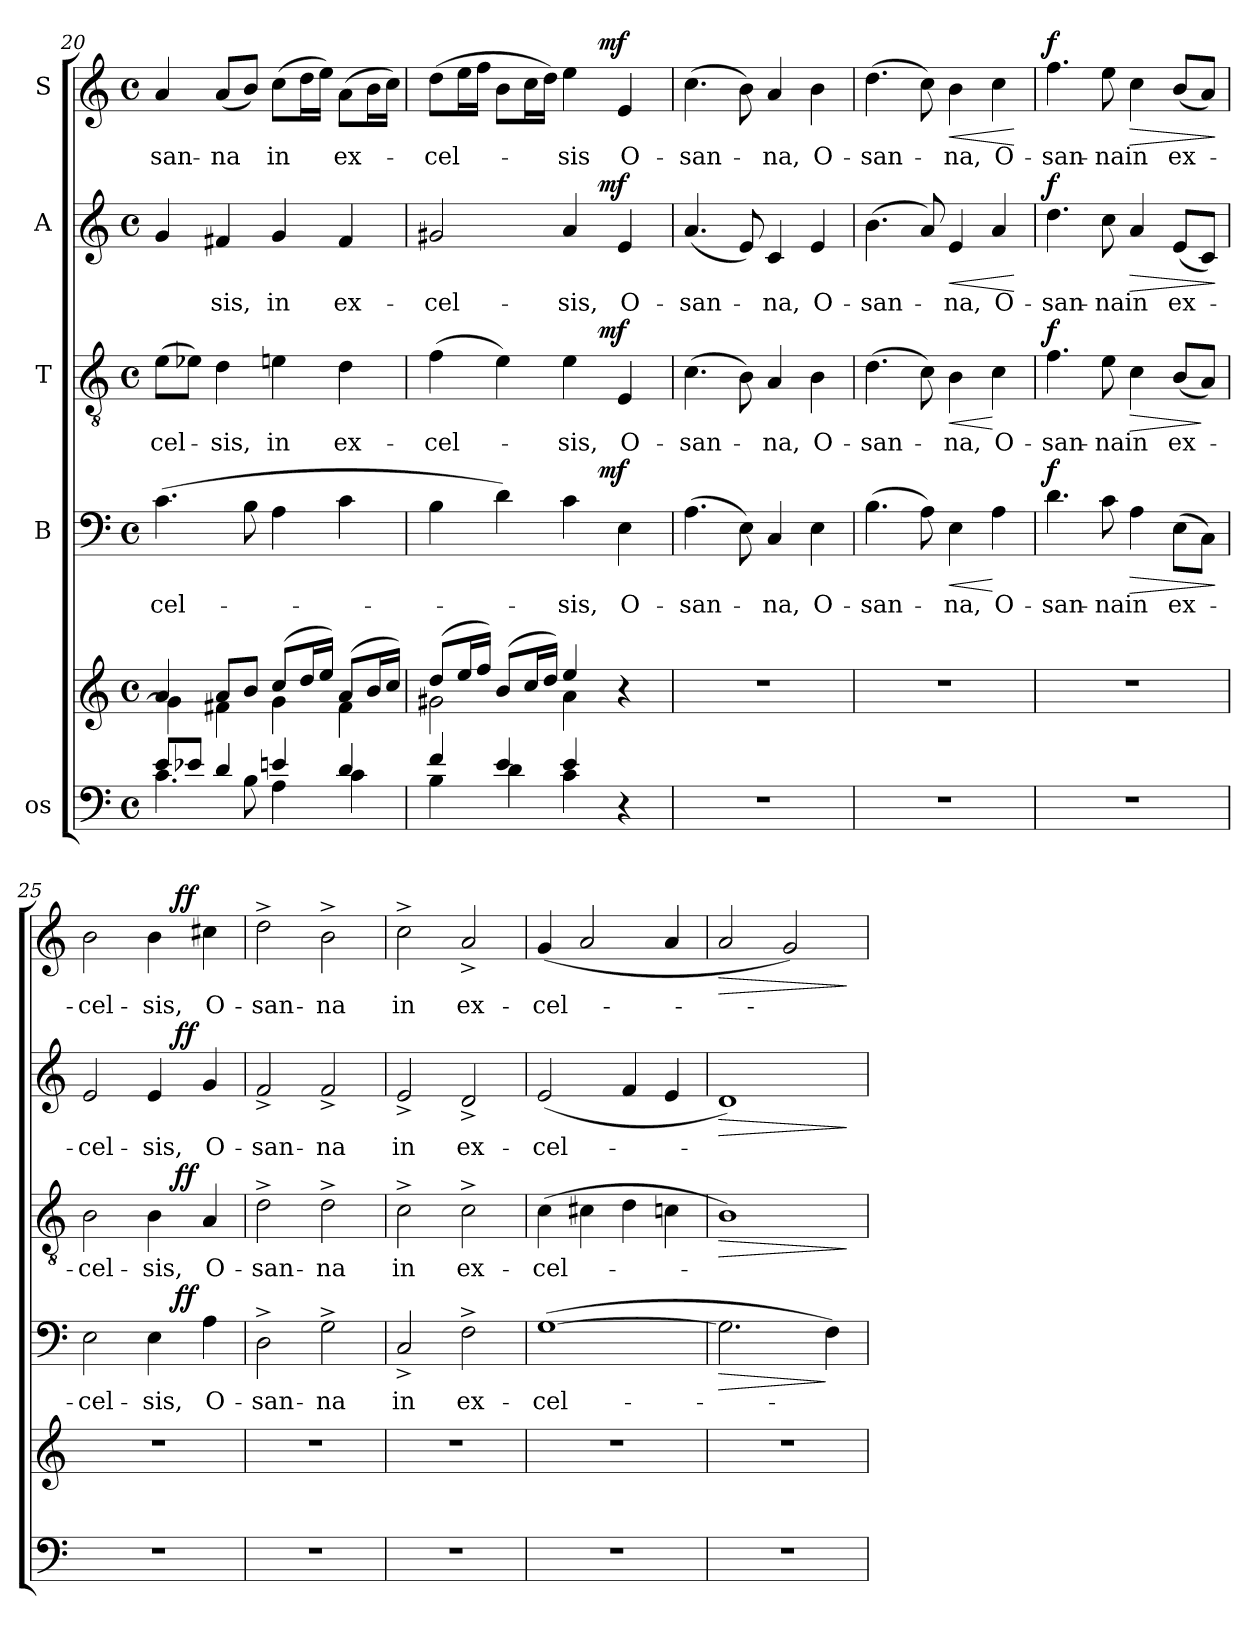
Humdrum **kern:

**kern	**kern	**kern	**text	**dynam	**kern	**text	**dynam	**kern	**text	**dynam	**kern	**text	**dynam
*part5	*part5	*part4	*part4	*part4	*part3	*part3	*part3	*part2	*part2	*part2	*part1	*part1	*part1
*staff6	*staff5	*staff4	*staff4	*staff4	*staff3	*staff3	*staff3	*staff2	*staff2	*staff2	*staff1	*staff1	*staff1
*I"os	*	*I"B	*	*	*I"T	*	*	*I"A	*	*	*I"S	*	*
*clefF4	*clefG2	*clefF4	*	*	*clefGv2	*	*	*clefG2	*	*	*clefG2	*	*
*k[]	*k[]	*k[]	*	*	*k[]	*	*	*k[]	*	*	*k[]	*	*
*C:	*C:	*C:	*	*	*C:	*	*	*C:	*	*	*C:	*	*
*M4/4	*M4/4	*M4/4	*	*	*M4/4	*	*	*M4/4	*	*	*M4/4	*	*
*met(c)	*met(c)	*met(c)	*	*	*met(c)	*	*	*met(c)	*	*	*met(c)	*	*
=20	=20	=20	=20	=20	=20	=20	=20	=20	=20	=20	=20	=20	=20
*^	*^	*	*	*	*	*	*	*	*	*	*	*	*
8e/L	4.c\	4a/	4g\]	(4.c\	-cel-	.	(8e\L	-cel-	.	4g/	.	.	4a/	-san-	.
8e-X/J	.	.	.	.	.	.	8e-X\J)	.	.	.	.	.	.	.	.
4d/	.	8a/L	4f#X\	.	.	.	4d\	-sis,	.	4f#X/	-sis,	.	(8a/L	-na	.
.	8B\	8b/J	.	8B\	.	.	.	.	.	.	.	.	8b/J)	.	.
4en/	4A\	(8cc/L	4g\	4A\	.	.	4en\	in	.	4g/	in	.	(8cc\L	in	.
.	.	16dd/L	.	.	.	.	.	.	.	.	.	.	16dd\L	.	.
.	.	16ee/JJ)	.	.	.	.	.	.	.	.	.	.	16ee\JJ)	.	.
4d/	4c\	(8a/L	4f#\	4c\	.	.	4d\	ex-	.	4f#/	ex-	.	(8a\L	ex-	.
.	.	16b/L	.	.	.	.	.	.	.	.	.	.	16b\L	.	.
.	.	16cc/JJ)	.	.	.	.	.	.	.	.	.	.	16cc\JJ)	.	.
=21	=21	=21	=21	=21	=21	=21	=21	=21	=21	=21	=21	=21	=21	=21	=21
*	*	*	*	*^	*	*	*^	*	*	*^	*	*	*^	*	*
4f/	4B\	(8dd/L	2g#X\	4B\	2ryy	.	.	(4f\	2ryy	-cel-	.	2g#X/	2ryy	-cel-	.	(8dd\L	2ryy	-cel-	.
.	.	16ee/L	.	.	.	.	.	.	.	.	.	.	.	.	.	16ee\L	.	.	.
.	.	16ff/JJ)	.	.	.	.	.	.	.	.	.	.	.	.	.	16ff\JJ	.	.	.
4e/	4d\	(8b/L	.	4d\)	.	.	.	4e\)	.	.	.	.	.	.	.	8b\L	.	.	.
.	.	16cc/L	.	.	.	.	.	.	.	.	.	.	.	.	.	16cc\L	.	.	.
.	.	16dd/JJ)	.	.	.	.	.	.	.	.	.	.	.	.	.	16dd\JJ)	.	.	.
4e/	4c\	4ee/	4a\	4c\	8.ryy	-sis,	.	4e\	8.ryy	-sis,	.	4a/	8.ryy	-sis,	.	4ee\	8.ryy	-sis	.
!	!	!	!	!	!	!	!LO:DY:a	!	!	!	!LO:DY:a	!	!	!	!LO:DY:a	!	!	!	!LO:DY:a
.	.	.	.	.	4ryy	.	mf	.	4ryy	.	mf	.	4ryy	.	mf	.	4ryy	.	mf
4r	4ryy	4r	4ryy	4E\	.	O-	.	4E/	.	O-	.	4e/	.	O-	.	4e/	.	O-	.
.	.	.	.	.	16ryy	.	.	.	16ryy	.	.	.	16ryy	.	.	.	16ryy	.	.
!!LO:PB:g=z
=22	=22	=22	=22	=22	=22	=22	=22	=22	=22	=22	=22	=22	=22	=22	=22	=22	=22	=22	=22
!	!	!	!	!	!	!	!	!	!	!	!	!	!	!	!	!LO:TX:a:i:t=marc.	!	!	!
!	!	!	!	!	!	!	!	!	!	!	!	!LO:TX:a:i:t=marc.	!	!	!	!	!	!	!
!	!	!	!	!	!	!	!	!LO:TX:a:i:t=marc.	!	!	!	!	!	!	!	!	!	!	!
!	!	!	!	!LO:TX:a:i:t=marc.	!	!	!	!	!	!	!	!	!	!	!	!	!	!	!
*v	*v	*	*	*v	*v	*	*	*v	*v	*	*	*v	*v	*	*	*v	*v	*	*
*	*v	*v	*	*	*	*	*	*	*	*	*	*	*	*
1r	1r	(4.A\	-san-	.	(4.c\	-san-	.	(4.a/	-san-	.	(4.cc\	-san-	.
.	.	8E\)	.	.	8B\)	.	.	8e/)	.	.	8b\)	.	.
.	.	4C/	-na,	.	4A/	-na,	.	4c/	-na,	.	4a/	-na,	.
.	.	4E\	O-	.	4B\	O-	.	4e/	O-	.	4b\	O-	.
=23	=23	=23	=23	=23	=23	=23	=23	=23	=23	=23	=23	=23	=23
1r	1r	(4.B\	-san-	.	(4.d\	-san-	.	(4.b\	-san-	.	(4.dd\	-san-	.
.	.	8A\)	.	.	8c\)	.	.	8a/)	.	.	8cc\)	.	.
!	!	!	!	!LO:HP:b	!	!	!LO:HP:b	!	!	!LO:HP:b	!	!	!LO:HP:b
.	.	4E\	-na,	<	4B\	-na,	<	4e/	-na,	<	4b\	-na,	<
.	.	4A\	O-	[	4c\	O-	[	4a/	O-	.	4cc\	O-	.
.	.	.	.	.	.	.	.	.	.	[	.	.	[
=24	=24	=24	=24	=24	=24	=24	=24	=24	=24	=24	=24	=24	=24
!	!	!	!	!LO:DY:a	!	!	!LO:DY:a	!	!	!LO:DY:a	!	!	!LO:DY:a
1r	1r	4.d\	-san-	f	4.f\	-san-	f	4.dd\	-san-	f	4.ff\	-san-	f
.	.	8c\	-na	.	8e\	-na	.	8cc\	-na	.	8ee\	-na	.
!	!	!	!	!LO:HP:b	!	!	!LO:HP:b	!	!	!LO:HP:b	!	!	!LO:HP:b
.	.	4A\	in	>	4c\	in	>	4a/	in	>	4cc\	in	>
.	.	(8E\L	ex-	.	(8B/L	ex-	.	(8e/L	ex-	.	(8b/L	ex-	.
.	.	8C\J)	.	.	8A/J)	.	]	8c/J)	.	.	8a/J)	.	.
.	.	.	.	]	.	.	.	.	.	]	.	.	]
=25	=25	=25	=25	=25	=25	=25	=25	=25	=25	=25	=25	=25	=25
*	*	*^	*	*	*^	*	*	*^	*	*	*^	*	*
1r	1r	2E\	2ryy	-cel-	.	2B\	2ryy	-cel-	.	2e/	2ryy	-cel-	.	2b\	2ryy	-cel-	.
.	.	4E\	8ryy	-sis,	.	4B\	8ryy	-sis,	.	4e/	8ryy	-sis,	.	4b\	8ryy	-sis,	.
!	!	!	!	!	!LO:DY:a	!	!	!	!LO:DY:a	!	!	!	!LO:DY:a	!	!	!	!LO:DY:a
.	.	.	4.ryy	.	ff	.	4.ryy	.	ff	.	4.ryy	.	ff	.	4.ryy	.	ff
.	.	4A\	.	O-	.	4A/	.	O-	.	4g/	.	O-	.	4cc#X\	.	O-	.
*	*	*v	*v	*	*	*	*	*	*	*v	*v	*	*	*v	*v	*	*
*	*	*	*	*	*v	*v	*	*	*	*	*	*	*	*
=26	=26	=26	=26	=26	=26	=26	=26	=26	=26	=26	=26	=26	=26
1r	1r	2D^>\	-san-	.	2d^>\	-san-	.	2f^>/	-san-	.	2dd^>\	-san-	.
.	.	2G^>\	-na	.	2d^>\	-na	.	2f^>/	-na	.	2b^>\	-na	.
=27	=27	=27	=27	=27	=27	=27	=27	=27	=27	=27	=27	=27	=27
1r	1r	2C^>/	in	.	2c^>\	in	.	2e^>/	in	.	2cc^>\	in	.
.	.	2F^>\	ex-	.	2c^>\	ex-	.	2d^>/	ex-	.	2a^>/	ex-	.
!!LO:LB:g=z
=28	=28	=28	=28	=28	=28	=28	=28	=28	=28	=28	=28	=28	=28
1r	1r	([1G	-cel-	.	(4c\	-cel-	.	(2e/	-cel-	.	(4g/	-cel-	.
.	.	.	.	.	4c#X\	.	.	.	.	.	2a/	.	.
.	.	.	.	.	4d\	.	.	4f/	.	.	.	.	.
.	.	.	.	.	4cn\	.	.	4e/	.	.	4a/	.	.
=29	=29	=29	=29	=29	=29	=29	=29	=29	=29	=29	=29	=29	=29
!	!	!	!	!LO:HP:b	!	!	!LO:HP:b	!	!	!LO:HP:b	!	!	!LO:HP:b
1r	1r	2.G\]	.	>	1B)	.	>	1d)	.	>	2a/	.	>
.	.	.	.	.	.	.	.	.	.	.	2g/)	.	.
.	.	4F\)	.	]	.	.	.	.	.	.	.	.	.
.	.	.	.	.	.	.	]	.	.	]	.	.	]
=	=	=	=	=	=	=	=	=	=	=	=	=	=
*-	*-	*-	*-	*-	*-	*-	*-	*-	*-	*-	*-	*-	*-
